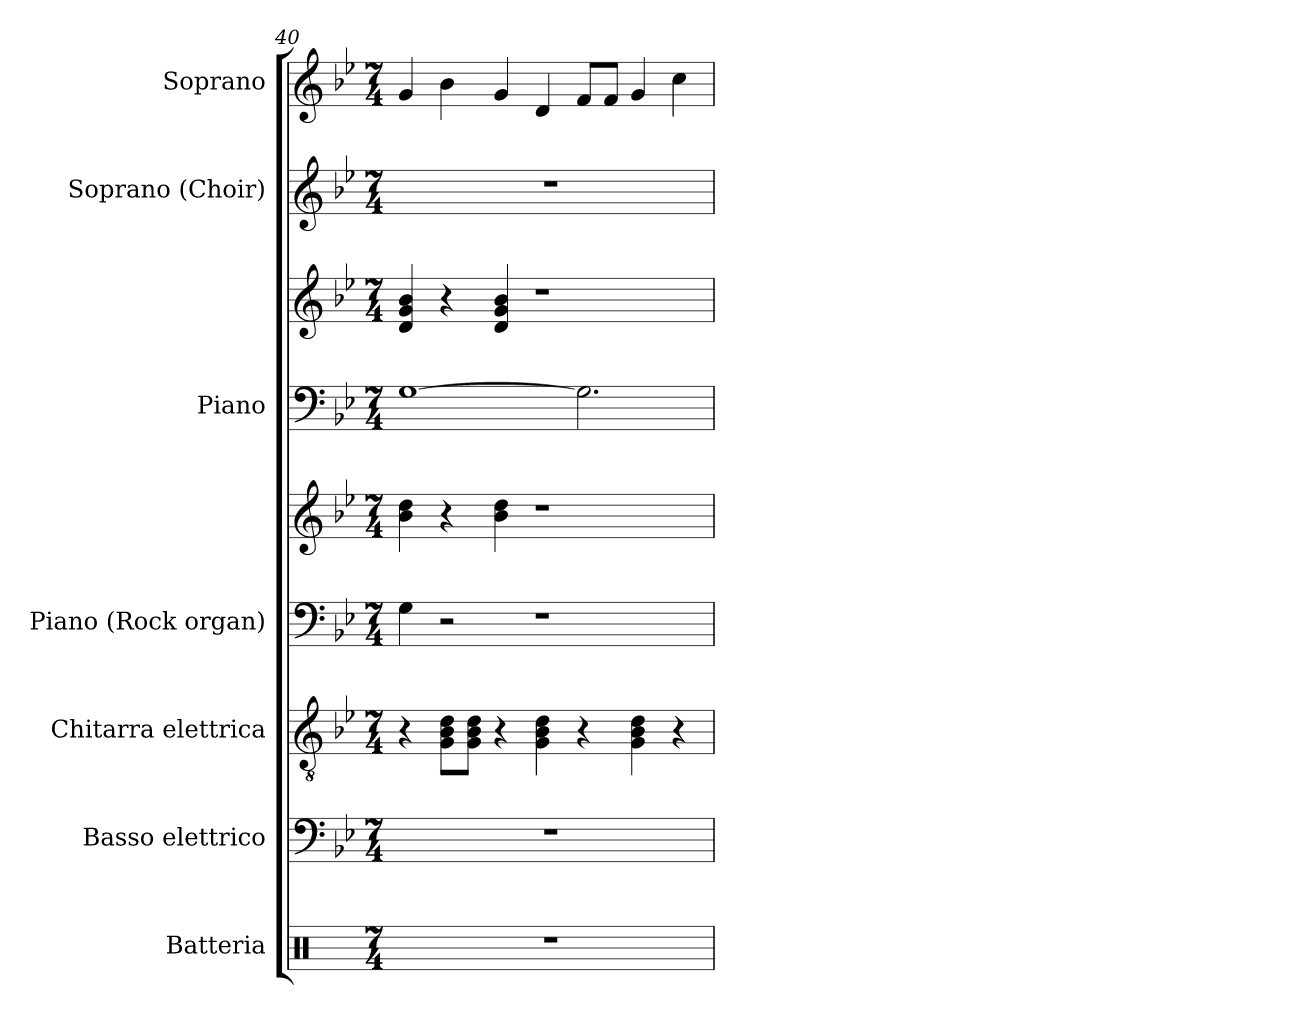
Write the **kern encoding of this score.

**kern	**kern	**kern	**kern	**kern	**kern	**kern	**kern	**kern
*part7	*part6	*part5	*part4	*part4	*part3	*part3	*part2	*part1
*staff9	*staff8	*staff7	*staff6	*staff5	*staff4	*staff3	*staff2	*staff1
*I"Batteria	*I"Basso elettrico	*I"Chitarra elettrica	*I"Piano (Rock organ)	*	*I"Piano	*	*I"Soprano (Choir)	*I"Soprano
*I'Batt.	*I'B. el.	*I'Chit. el.	*	*	*	*	*I'S.	*I'S.
*clefX	*clefF4	*clefGv2	*clefF4	*clefG2	*clefF4	*clefG2	*clefG2	*clefG2
*	*ITrd7c12	*	*	*	*	*	*	*
*k[]	*k[b-e-]	*k[b-e-]	*k[b-e-]	*k[b-e-]	*k[b-e-]	*k[b-e-]	*k[b-e-]	*k[b-e-]
*M7/4	*M7/4	*M7/4	*M7/4	*M7/4	*M7/4	*M7/4	*M7/4	*M7/4
=40	=40	=40	=40	=40	=40	=40	=40	=40
1..r	1..r	4r	4G\	4b-\ 4dd\	[1G	4d/ 4g/ 4b-/	1..r	4g/
.	.	8G\ 8B-\ 8d\L	2r	4r	.	4r	.	4b-\
.	.	8G\ 8B-\ 8d\J	.	.	.	.	.	.
.	.	4r	.	4b-\ 4dd\	.	4d/ 4g/ 4b-/	.	4g/
.	.	4G\ 4B-\ 4d\	1r	1r	.	1r	.	4d/
.	.	4r	.	.	2.G\]	.	.	8f/L
.	.	.	.	.	.	.	.	8f/J
.	.	4G\ 4B-\ 4d\	.	.	.	.	.	4g/
.	.	4r	.	.	.	.	.	4cc\
=	=	=	=	=	=	=	=	=
*-	*-	*-	*-	*-	*-	*-	*-	*-
